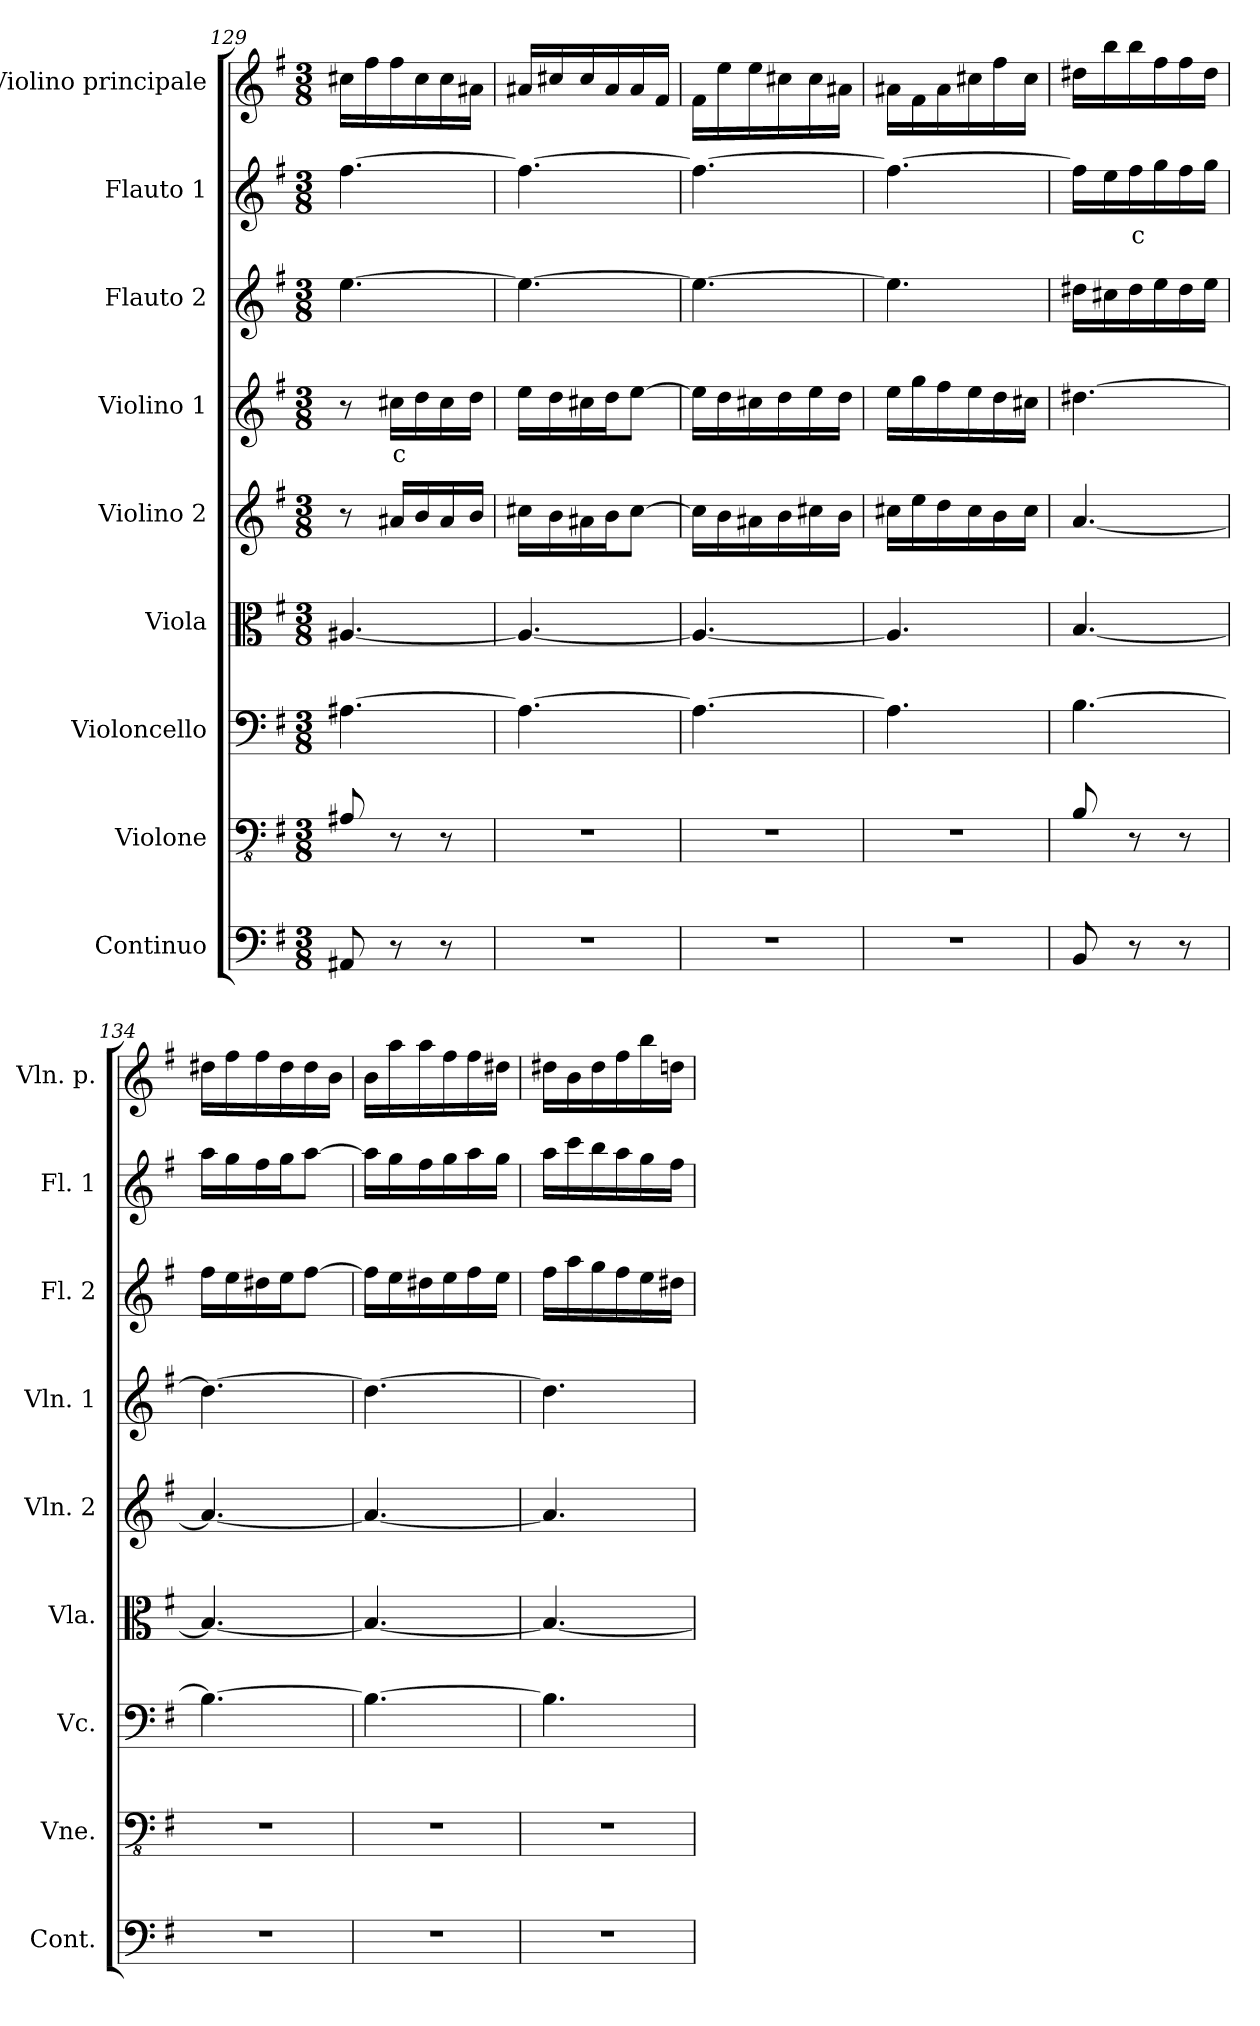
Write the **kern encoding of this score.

**kern	**kern	**kern	**kern	**kern	**kern	**text	**kern	**kern	**text	**kern
*part9	*part8	*part7	*part6	*part5	*part4	*part4	*part3	*part2	*part2	*part1
*staff9	*staff8	*staff7	*staff6	*staff5	*staff4	*staff4	*staff3	*staff2	*staff2	*staff1
*I"Continuo	*I"Violone	*I"Violoncello	*I"Viola	*I"Violino 2	*I"Violino 1	*	*I"Flauto 2	*I"Flauto 1	*	*I"Violino principale
*I'Cont.	*I'Vne.	*I'Vc.	*I'Vla.	*I'Vln. 2	*I'Vln. 1	*	*I'Fl. 2	*I'Fl. 1	*	*I'Vln. p.
*clefF4	*clefFv4	*clefF4	*clefC3	*clefG2	*clefG2	*	*clefG2	*clefG2	*	*clefG2
*	*ITrd7c12	*	*	*	*	*	*	*	*	*
*k[f#]	*k[f#]	*k[f#]	*k[f#]	*k[f#]	*k[f#]	*	*k[f#]	*k[f#]	*	*k[f#]
*M3/8	*M3/8	*M3/8	*M3/8	*M3/8	*M3/8	*	*M3/8	*M3/8	*	*M3/8
=129	=129	=129	=129	=129	=129	=129	=129	=129	=129	=129
8AA#X/	8AAA#X/	[4.A#X\	[4.A#X/	8r	8r	.	[4.ee\	[4.ff#\	.	16cc#X\LL
.	.	.	.	.	.	.	.	.	.	16ff#\
!	!	!	!	!	!	!LO:LY:color=#FF0000	!	!	!	!
8r	8r	.	.	16a#X/LL	16cc#X\LL	c	.	.	.	16ff#\
.	.	.	.	16b/	16dd\	.	.	.	.	16cc#\
8r	8r	.	.	16a#/	16cc#\	.	.	.	.	16cc#\
.	.	.	.	16b/JJ	16dd\JJ	.	.	.	.	16a#X\JJ
=130	=130	=130	=130	=130	=130	=130	=130	=130	=130	=130
4.r	4.r	4.A#\_	4.A#/_	16cc#X\LL	16ee\LL	.	4.ee\_	4.ff#\_	.	16a#X/LL
.	.	.	.	16b\	16dd\	.	.	.	.	16cc#X/
.	.	.	.	16a#X\	16cc#X\	.	.	.	.	16cc#/
.	.	.	.	16b\J	16dd\J	.	.	.	.	16a#/
.	.	.	.	[8cc#\J	[8ee\J	.	.	.	.	16a#/
.	.	.	.	.	.	.	.	.	.	16f#/JJ
=131	=131	=131	=131	=131	=131	=131	=131	=131	=131	=131
4.r	4.r	4.A#\_	4.A#/_	16cc#\LL]	16ee\LL]	.	4.ee\_	4.ff#\_	.	16f#\LL
.	.	.	.	16b\	16dd\	.	.	.	.	16ee\
.	.	.	.	16a#X\	16cc#X\	.	.	.	.	16ee\
.	.	.	.	16b\	16dd\	.	.	.	.	16cc#X\
.	.	.	.	16cc#X\	16ee\	.	.	.	.	16cc#\
.	.	.	.	16b\JJ	16dd\JJ	.	.	.	.	16a#X\JJ
=132	=132	=132	=132	=132	=132	=132	=132	=132	=132	=132
4.r	4.r	4.A#\]	4.A#/]	16cc#X\LL	16ee\LL	.	4.ee\]	4.ff#\_	.	16a#X\LL
.	.	.	.	16ee\	16gg\	.	.	.	.	16f#\
.	.	.	.	16dd\	16ff#\	.	.	.	.	16a#\
.	.	.	.	16cc#\	16ee\	.	.	.	.	16cc#X\
.	.	.	.	16b\	16dd\	.	.	.	.	16ff#\
.	.	.	.	16cc#\JJ	16cc#X\JJ	.	.	.	.	16cc#\JJ
=133	=133	=133	=133	=133	=133	=133	=133	=133	=133	=133
8BB/	8BBB/	[4.B\	[4.B/	[4.a/	[4.dd#X\	.	16dd#X\LL	16ff#\LL]	.	16dd#X\LL
.	.	.	.	.	.	.	16cc#X\	16ee\	.	16bb\
!	!	!	!	!	!	!	!	!	!LO:LY:color=#FF0000	!
8r	8r	.	.	.	.	.	16dd#\	16ff#\	c	16bb\
.	.	.	.	.	.	.	16ee\	16gg\	.	16ff#\
8r	8r	.	.	.	.	.	16dd#\	16ff#\	.	16ff#\
.	.	.	.	.	.	.	16ee\JJ	16gg\JJ	.	16dd#\JJ
=134	=134	=134	=134	=134	=134	=134	=134	=134	=134	=134
4.r	4.r	4.B\_	4.B/_	4.a/_	4.dd#\_	.	16ff#\LL	16aa\LL	.	16dd#X\LL
.	.	.	.	.	.	.	16ee\	16gg\	.	16ff#\
.	.	.	.	.	.	.	16dd#X\	16ff#\	.	16ff#\
.	.	.	.	.	.	.	16ee\J	16gg\J	.	16dd#\
.	.	.	.	.	.	.	[8ff#\J	[8aa\J	.	16dd#\
.	.	.	.	.	.	.	.	.	.	16b\JJ
=135	=135	=135	=135	=135	=135	=135	=135	=135	=135	=135
4.r	4.r	4.B\_	4.B/_	4.a/_	4.dd#\_	.	16ff#\LL]	16aa\LL]	.	16b\LL
.	.	.	.	.	.	.	16ee\	16gg\	.	16aa\
.	.	.	.	.	.	.	16dd#X\	16ff#\	.	16aa\
.	.	.	.	.	.	.	16ee\	16gg\	.	16ff#\
.	.	.	.	.	.	.	16ff#\	16aa\	.	16ff#\
.	.	.	.	.	.	.	16ee\JJ	16gg\JJ	.	16dd#X\JJ
=136	=136	=136	=136	=136	=136	=136	=136	=136	=136	=136
4.r	4.r	4.B\]	4.B/_	4.a/]	4.dd#\]	.	16ff#\LL	16aa\LL	.	16dd#X\LL
.	.	.	.	.	.	.	16aa\	16ccc\	.	16b\
.	.	.	.	.	.	.	16gg\	16bb\	.	16dd#\
.	.	.	.	.	.	.	16ff#\	16aa\	.	16ff#\
.	.	.	.	.	.	.	16ee\	16gg\	.	16bb\
.	.	.	.	.	.	.	16dd#X\JJ	16ff#\JJ	.	16ddn\JJ
=	=	=	=	=	=	=	=	=	=	=
*-	*-	*-	*-	*-	*-	*-	*-	*-	*-	*-
